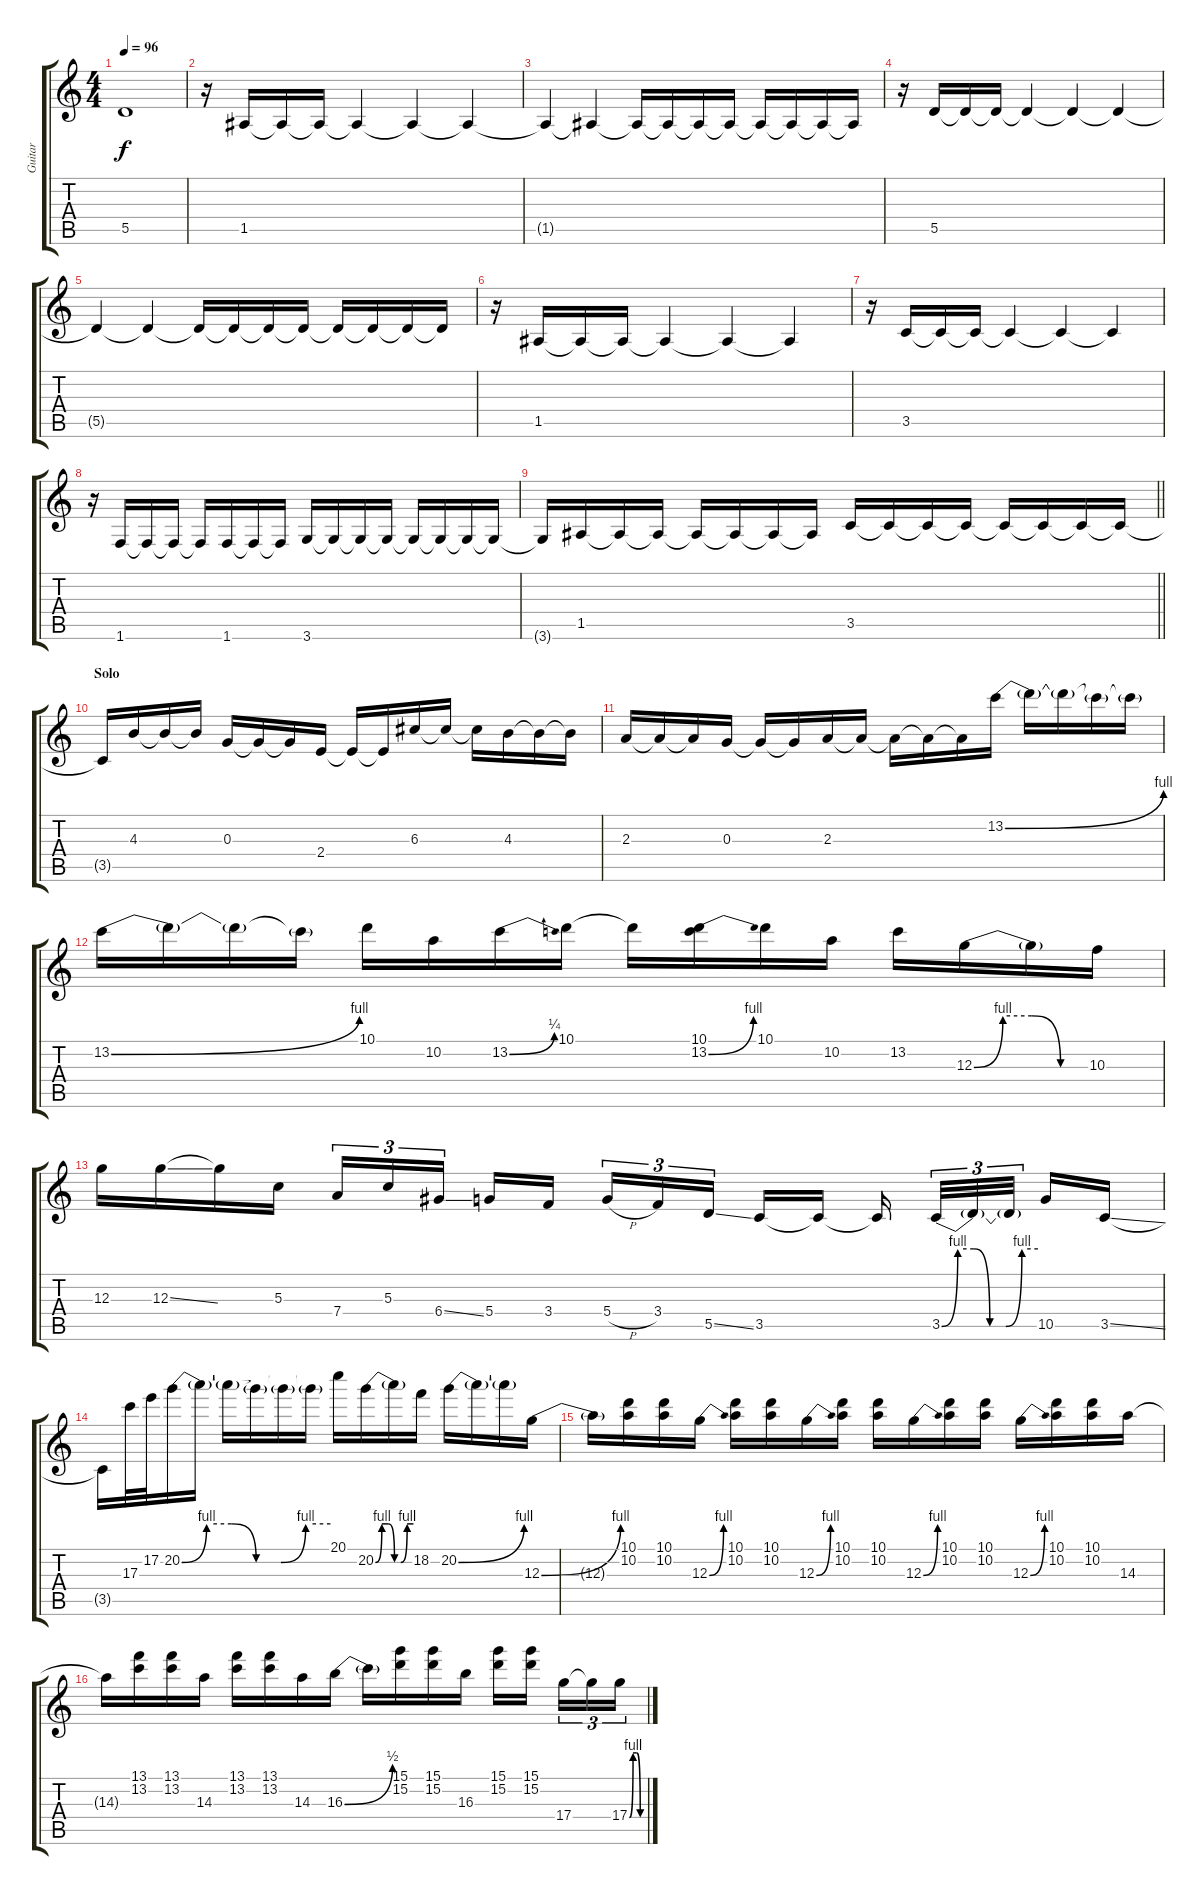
\track ("Guitar" "Guitar") {instrument distortionguitar}
\staff {score tabs}
\tuning (E4 B3 G3 D3 A2 E2) {hide}
\ts (4 4)
\tempo 96
\clef g2
\ks c
5.5{t}.1{dy f} |
r.16 1.5.16 1.5{t}.16 1.5{t}.16 1.5{t}.4 1.5{t}.4 1.5{t}.4 |
1.5{t}.4 1.5{t}.4 1.5{t}.16 1.5{t}.16 1.5{t}.16 1.5{t}.16 1.5{t}.16 1.5{t}.16 1.5{t}.16 1.5{t}.16 |
r.16 5.5.16 5.5{t}.16 5.5{t}.16 5.5{t}.4 5.5{t}.4 5.5{t}.4 |
5.5{t}.4 5.5{t}.4 5.5{t}.16 5.5{t}.16 5.5{t}.16 5.5{t}.16 5.5{t}.16 5.5{t}.16 5.5{t}.16 5.5{t}.16 |
r.16 1.5.16 1.5{t}.16 1.5{t}.16 1.5{t}.4 1.5{t}.4 1.5{t}.4 |
r.16 3.5.16 3.5{t}.16 3.5{t}.16 3.5{t}.4 3.5{t}.4 3.5{t}.4 |
r.16 1.6.16 1.6{t}.16 1.6{t}.16 1.6{t}.16 1.6.16 1.6{t}.16 1.6{t}.16 3.6.16 3.6{t}.16 3.6{t}.16 3.6{t}.16 3.6{t}.16 3.6{t}.16 3.6{t}.16 3.6{t}.16 |
\barLineRight lightlight
3.6{t}.16 1.5.16 1.5{t}.16 1.5{t}.16 1.5{t}.16 1.5{t}.16 1.5{t}.16 1.5{t}.16 3.5.16 3.5{t}.16 3.5{t}.16 3.5{t}.16 3.5{t}.16 3.5{t}.16 3.5{t}.16 3.5{t}.16 |
\section ("" "Solo")
3.5{t}.16 4.3.16{instrument guitarharmonics} 4.3{t}.16 4.3{t}.16 0.3.16 0.3{t}.16 0.3{t}.16 2.4.16 2.4{t}.16 2.4{t}.16 6.3.16 6.3{t}.16 6.3{t}.16 4.3.16 4.3{t}.16 4.3{t}.16 |
2.3.16 2.3{t}.16 2.3{t}.16 0.3.16 0.3{t}.16 0.3{t}.16 2.3.16 2.3{t}.16 2.3{t}.16 2.3{t}.16 2.3{t}.16 13.2{be (bend 0 0 60 4)}.16{volume 12 instrument distortionguitar} 13.2{t}.16 13.2{t}.16 13.2{t}.16 13.2{t}.16 |
13.2{be (bend 0 0 60 4)}.16 13.2{t}.16 13.2{t}.16 13.2{t}.16 10.1.16 10.2.16 13.2{be (bend 0 0 60 1)}.16 10.1.16 10.1{t}.16 (10.1 13.2{be (bend 0 0 60 4)}).16 10.1.16 10.2.16 13.2.16 12.3{be (custom 0 0 15 4 30 4 45 0 60 0)}.16 12.3{t}.16 10.3.16 |
12.3.16 12.3{ss}.16 12.3{t}.16 5.3.16 7.4.16{tu (3 2)} 5.3.16{tu (3 2)} 6.4{ss}.16{tu (3 2) beam splitsecondary} 5.4.16 3.4.16 5.4{h}.16{tu (3 2)} 3.4.16{tu (3 2)} 5.5{ss}.16{tu (3 2) beam splitsecondary} 3.5.16 3.5{t}.16 3.5{t}.16{beam splitsecondary} 3.5{be (custom 0 0 10 4 20 4 30 0 40 0 50 4 60 4)}.32{tu (3 2)} 3.5{t}.32{tu (3 2)} 3.5{t}.32{tu (3 2) beam splitsecondary} 10.5.16 3.5{ss}.16 |
3.5{t}.16 17.3.32 17.2.32 20.2{be (custom 0 0 10 4 20 4 30 0 40 0 50 4 60 4)}.16 20.2{t}.16 20.2{t}.16 20.2{t}.16 20.2{t}.16 20.2{t}.16 20.1.16 20.2{be (custom 0 0 10 4 20 4 30 0 40 0 50 4 60 4)}.16 20.2{t}.16 18.2.16 20.2{be (bend 0 0 60 4)}.16 20.2{t}.16 20.2{t}.16 12.3{be (bend 0 0 60 4)}.16 |
12.3{t}.16 (10.1 10.2).16 (10.1 10.2).16 12.3{be (bend 0 0 60 4)}.16 (10.1 10.2).16 (10.1 10.2).16 12.3{be (bend 0 0 60 4)}.16 (10.1 10.2).16 (10.1 10.2).16 12.3{be (bend 0 0 60 4)}.16 (10.1 10.2).16 (10.1 10.2).16 12.3{be (bend 0 0 60 4)}.16 (10.1 10.2).16 (10.1 10.2).16 14.3.16 |
14.3{t}.16 (13.1 13.2).16 (13.1 13.2).16 14.3.16 (13.1 13.2).16 (13.1 13.2).16 14.3.16 16.3{be (bend 0 0 60 2)}.16 16.3{t}.16 (15.1 15.2).16 (15.1 15.2).16 16.3.16 (15.1 15.2).16 (15.1 15.2).16{beam splitsecondary} 17.4.16{tu (3 2)} 17.4{t}.16{tu (3 2)} 17.4{be (custom 0 0 15 4 30 4 45 0 60 0)}.16{tu (3 2)}
